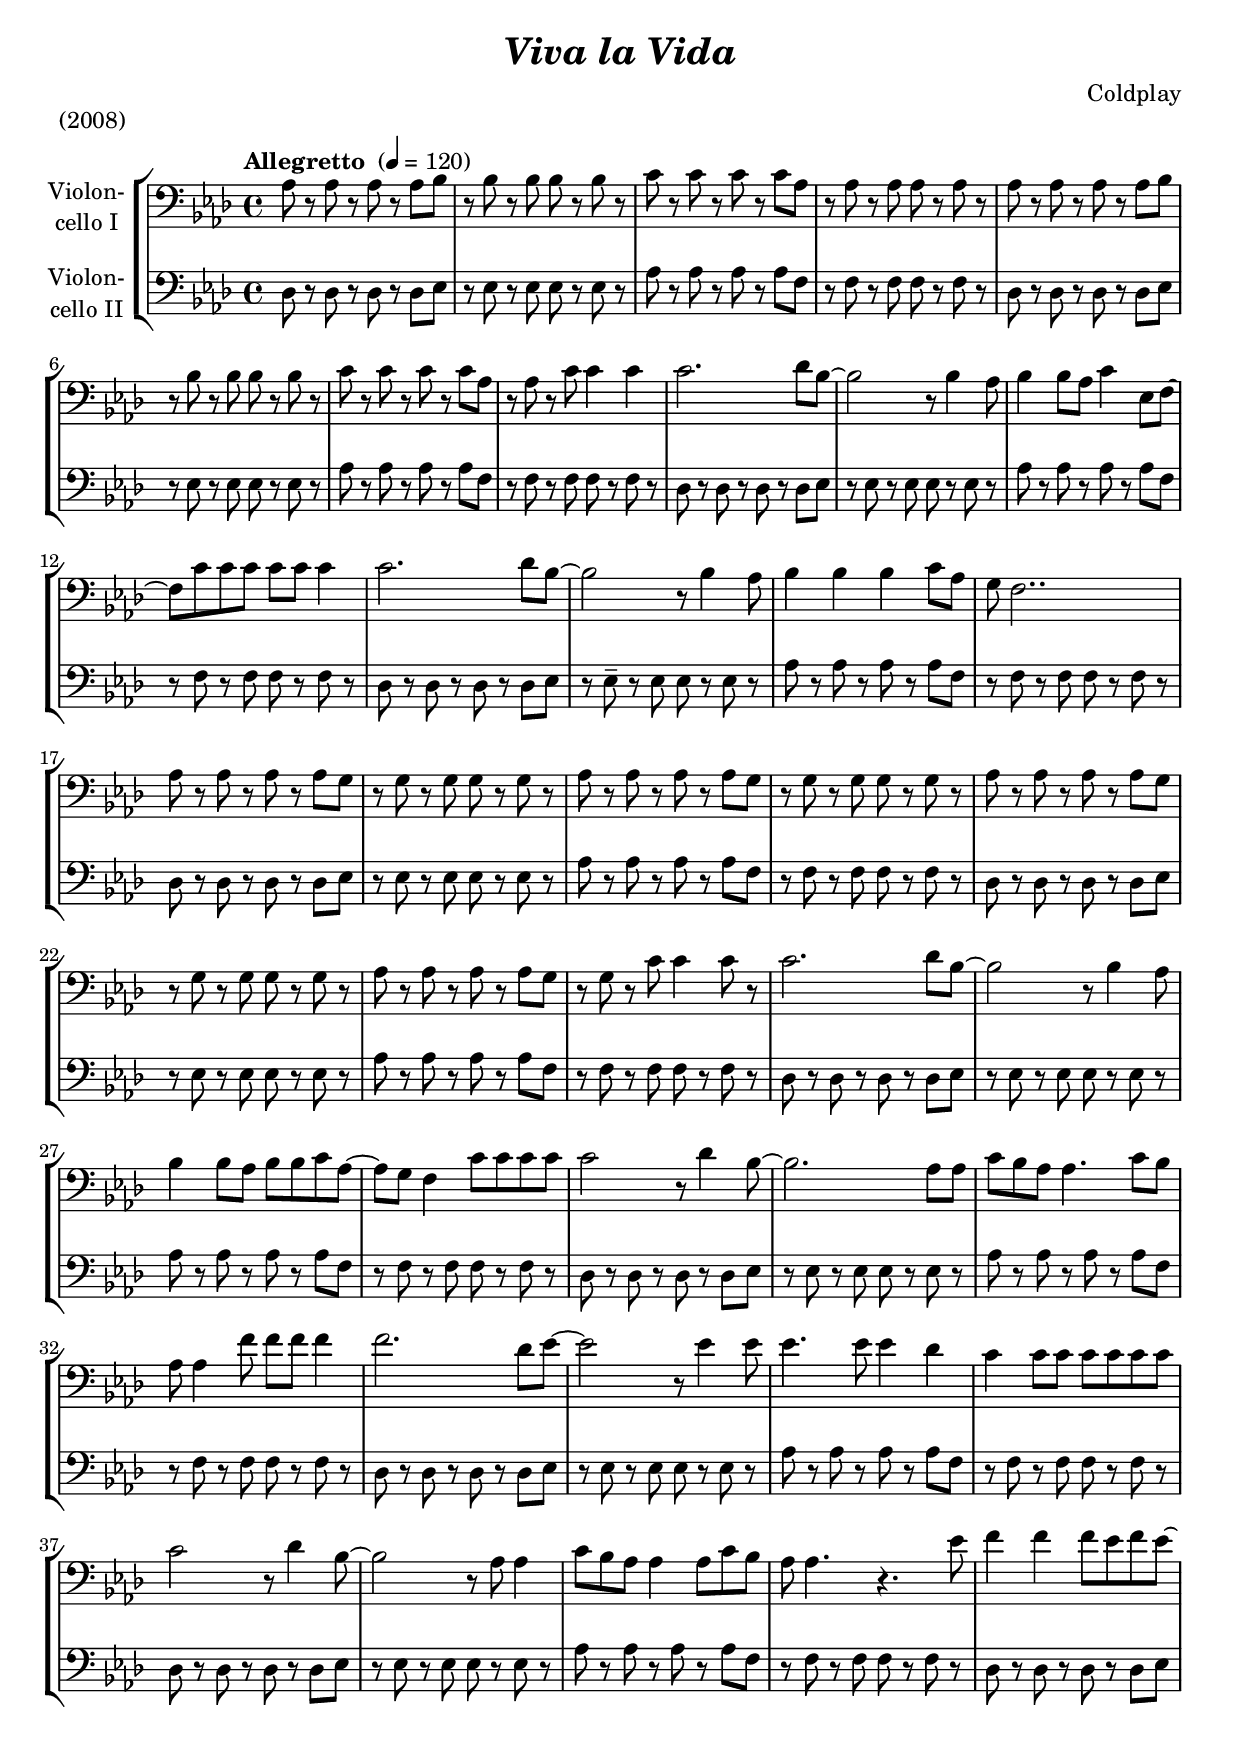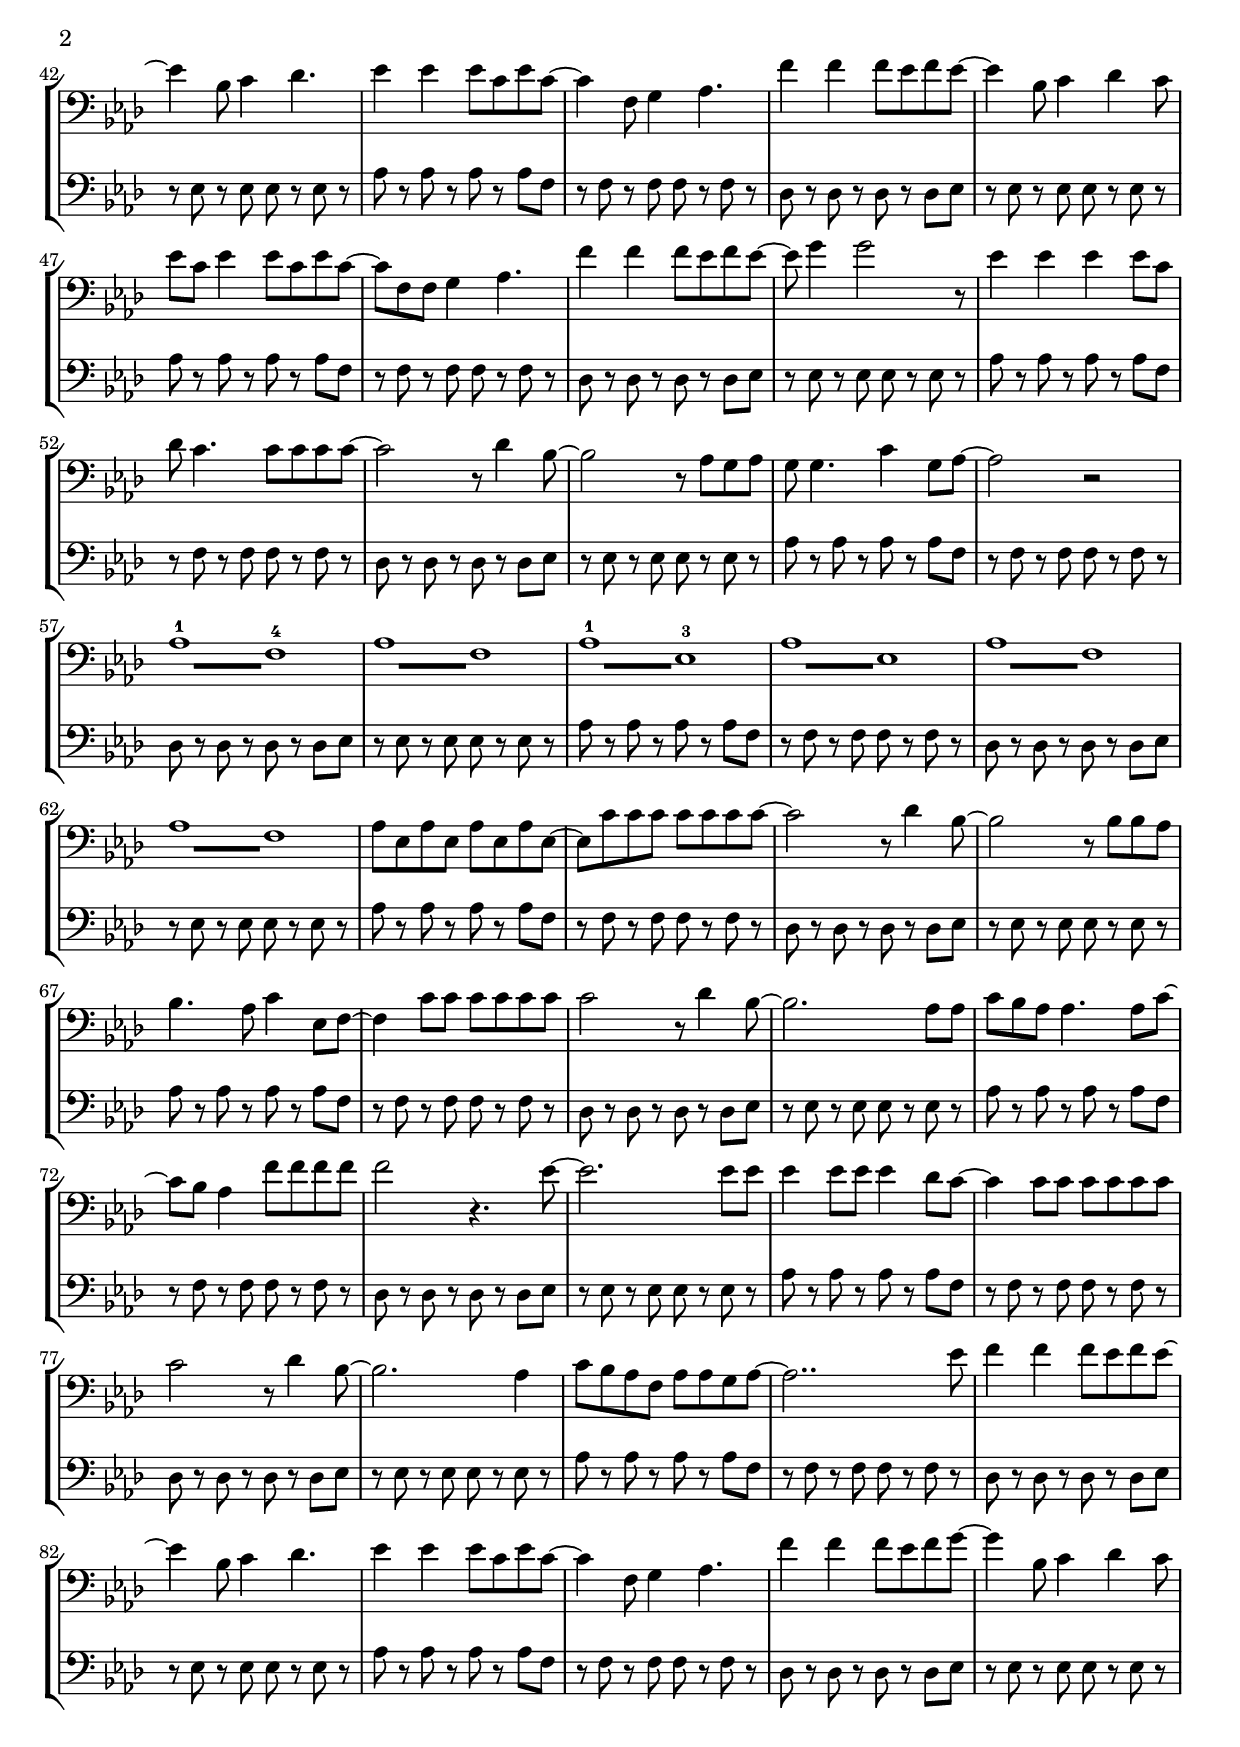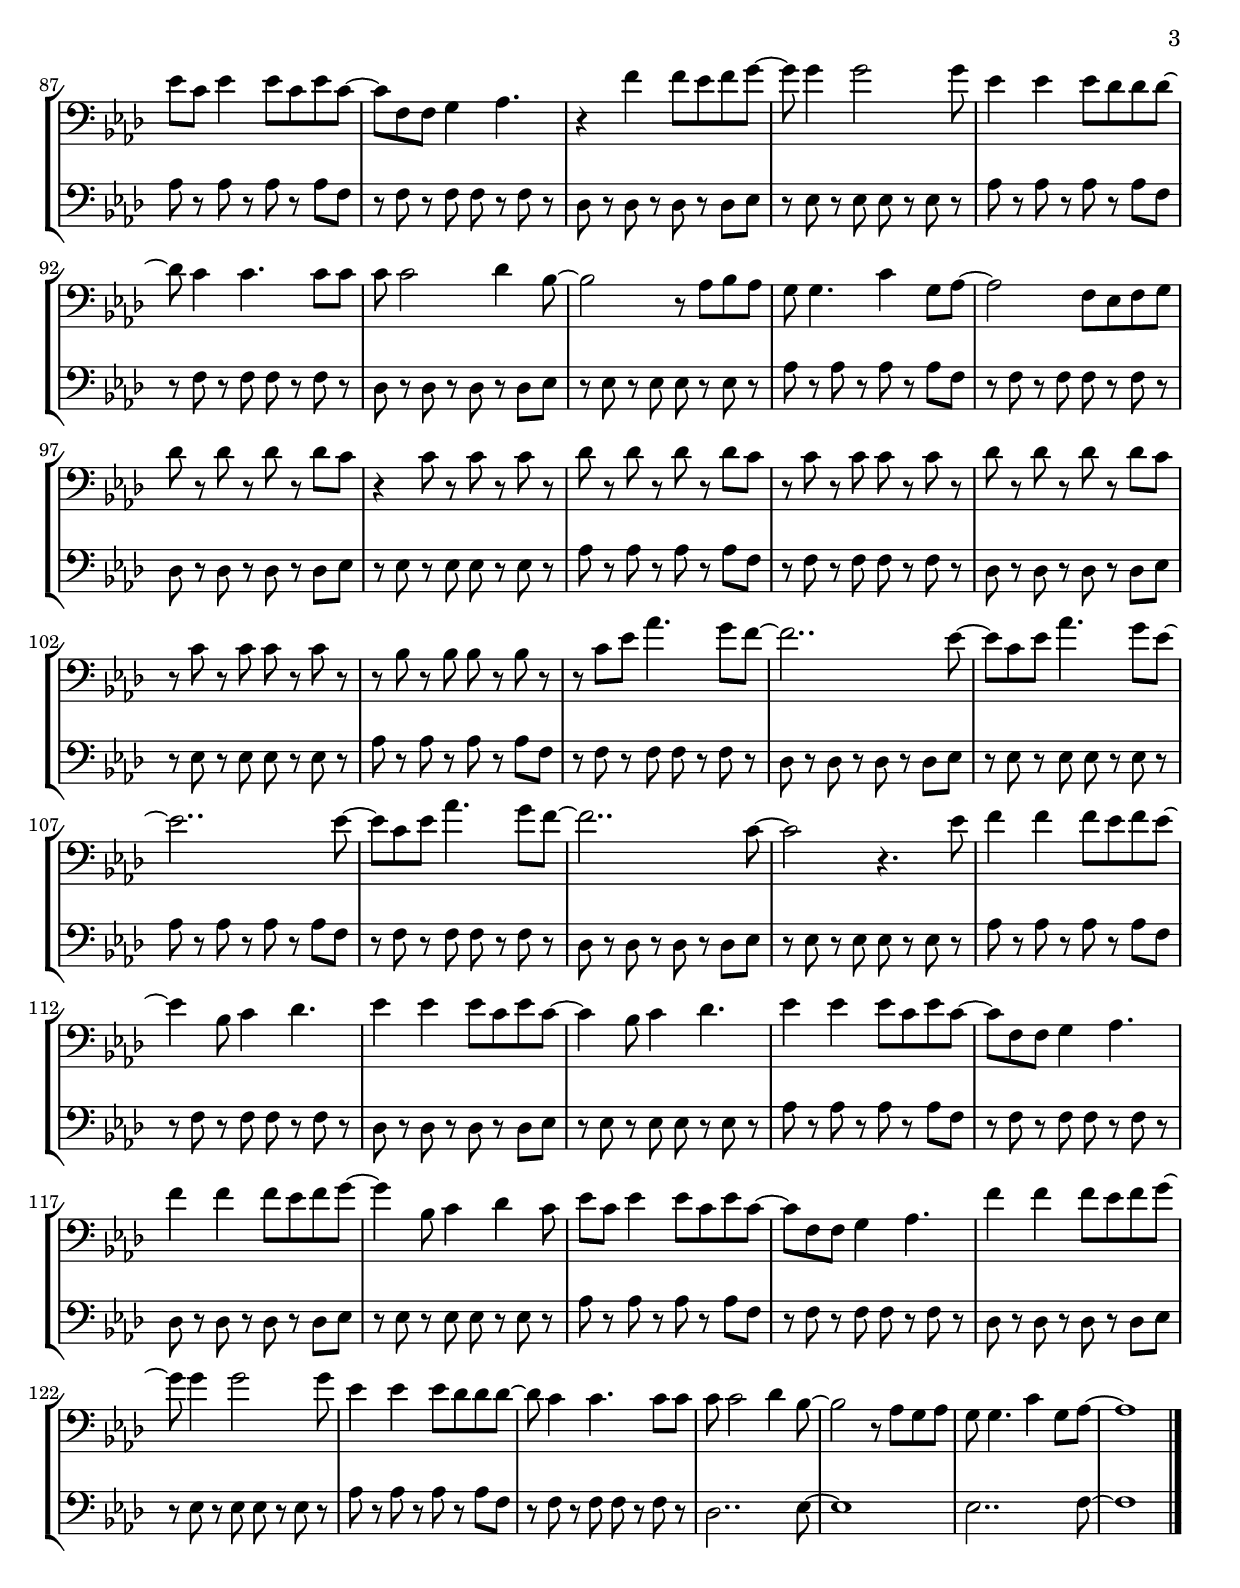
\version "2.18.2"
\include "deutsch.ly"
  
#(set-global-staff-size 20.25)

\header {
  title     = \markup \bold \italic "Viva la Vida"
  composer  = "Coldplay"
%  arranger  = ""
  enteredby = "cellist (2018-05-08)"
  piece     = "(2008)"
}

voiceconsts = {
  \key as \major
  \time 4/4
  \clef "bass"
%  \numericTimeSignature
  \compressFullBarRests
  % Set default beaming for all staves
% \set Timing.beamExceptions = #'()
% \set Timing.baseMoment     = #(ly:make-moment 1 4)
% \set Timing.beatStructure  = #'(1 1 1)
  \tempo "Allegretto " 4=120
}

micl = "clarinet"
mifl = "flute"
miob = "oboe"
mifh = "french horn"
misx = "tenor sax"
mist = "string ensemble 1"
miba = "cello"

boxa = { \bar "||" \mark \markup \box "A" }
boxb = { \bar "||" \mark \markup \box "B" }

va = \relative c' {
  \voiceconsts

  as8 r as r as r as b
  r b r b b r b r
  c r c r c r c as
  r as r as as r as r  
  as r as r as r as b
  
  r b r b b r b r
  c r c r c r c as
  r as r c c4 c
  c2. des8 b~
  b2 r8 b4 as8  
  b4 b8 as c4 es,8 f~
  
  f c' c c c c c4
  c2. des8 b~
  b2 r8 b4 as8
  b4 b b c8 as
  g f2..
  as8 r as r as r as g
  
  r g r g g r g r
  as r as r as r as g
  r g r g g r g r
  as r as r as r as g
  r g r g g r g r
  as r as r as r as g
  
  r g r c c4 c8 r
  c2. des8 b~
  b2 r8 b4 as8
  b4 b8 as b b c as~
  as g f4 c'8 c c c
  c2 r8 des4 b8~

  b2. as8 as
  c8 b as as4. c8 b
  as8 as4 f'8 f f f4
  f2. des8 es~
  es2 r8 es4 es8
  es4. es8 es4 des

  c c8 c c c c c
  c2 r8 des4 b8~
  b2 r8 as as4
  c8 b as as4 as8 c b
  as as4. r es'8
  f4 f f8 es f es~

  es4 b8 c4 des4.
  es4 es es8 c es c~
  c4 f,8 g4 as4.
  f'4 f f8 es f es~
  es4 b8 c4 des c8

  es c es4 es8 c es c~
  c f, f g4 as4.
  f'4 f f8 es f es~
  es g4 g2 r8
  es4 es es es8 c

  des c4. c8 c c c~
  c2 r8 des4 b8~
  b2 r8 as g as
  g g4. c4 g8 as~
  as2 r
  \repeat tremolo 4 { as8-1 f-4 }
  
  \repeat tremolo 4 { as f }
  \repeat tremolo 4 { as-1 es-3 }
  \repeat tremolo 4 { as es }
  \repeat tremolo 4 { as f }
  \repeat tremolo 4 { as f }
  
  as es as es as es as es~
  es c' c c c c c c~
  c2 r8 des4 b8~
  b2 r8 b b as
  b4. as8 c4 es,8 f~

  f4 c'8 c c c c c
  c2 r8 des4 b8~
  b2. as8 as
  c b as as4. as8 c~
  c b as4 f'8 f f f
  f2 r4. es8~

  es2. es8 es
  es4 es8 es es4 des8 c~
  c4 c8 c c c c c
  c2 r8 des4 b8~
  b2. as4
  c8 b as f as as g as~

  as2.. es'8
  f4 f f8 es f es~
  es4 b8 c4 des4.
  es4 es es8 c es c~
  c4 f,8 g4 as4.
  f'4 f f8 es f g~

  g4 b,8 c4 des c8
  es c es4 es8 c es c~
  c f, f g4 as4.
  r4 f' f8 es f g~
  g g4 g2 g8

  es4 es es8 des des des~
  des c4 c4. c8 c
  c c2 des4 b8~
  b2 r8 as b as
  g g4. c4 g8 as~
  as2 f8 es f g

  des' r des r des r des c
  r4 c8 r c r c r
  des r des r des r des c
  r c r c c r c r
  des r des r des r des c

  r c r c c r c r
  r b r b b r b r
  r c es as4. g8 f~
  f2.. es8~
  es c es as4. g8 es~

  es2.. es8~
  es c es as4. g8 f~
  f2.. c8~
  c2 r4. es8
  f4 f f8 es f es~
  es4 b8 c4 des4.

  es4 es es8 c es c~
  c4 b8 c4 des4.
  es4 es es8 c es c~
  c f, f g4 as4.
  f'4 f f8 es f g~

  g4 b,8 c4 des c8
  es c es4 es8 c es c~
  c f, f g4 as4.
  f'4 f f8 es f g~
  g g4 g2 g8

  es4 es es8 des des des~
  des c4 c4. c8 c
  c c2 des4 b8~
  b2 r8 as g as
  g g4. c4 g8 as~
  as1 \bar "|."
}

vb = \relative c {
  \voiceconsts

  des8 r des r des r des es
  r es r es es r es r
  as r as r as r as f
  r f r f f r f r
  des r des r des r des es
  
  r es r es es r es r
  as r as r as r as f
  r f r f f r f r
  des r des r des r des es
  r es r es es r es r
  
  as r as r as r as f
  r f r f f r f r
  des r des r des r des es
  r es-- r es es r es r
  as r as r as r as f
  
  r f r f f r f r
  \repeat unfold 27 {
    des r des r des r des es
    r es r es es r es r
    as r as r as r as f
    r f r f f r f r
  }

  des2.. es8~
  es1
  es2.. f8~
  f1 \bar "|."
}


music = \new StaffGroup <<
      \new Staff {
	\set Staff.midiInstrument = \miba
	\set Staff.instrumentName = \markup \center-column { "Violon-" "cello I" }
	\transpose as as { \va }
      }

      \new Staff {
	\set Staff.midiInstrument = \miba
	\set Staff.instrumentName = \markup \center-column { "Violon-" "cello II" }
	\transpose as as { \vb }
      }
>>

\book {
  \score {
    \music
    \layout {}
  }

  \score {
    \unfoldRepeats \music

    \midi {
      \context {
        \Score
      }
    }
  }
}
